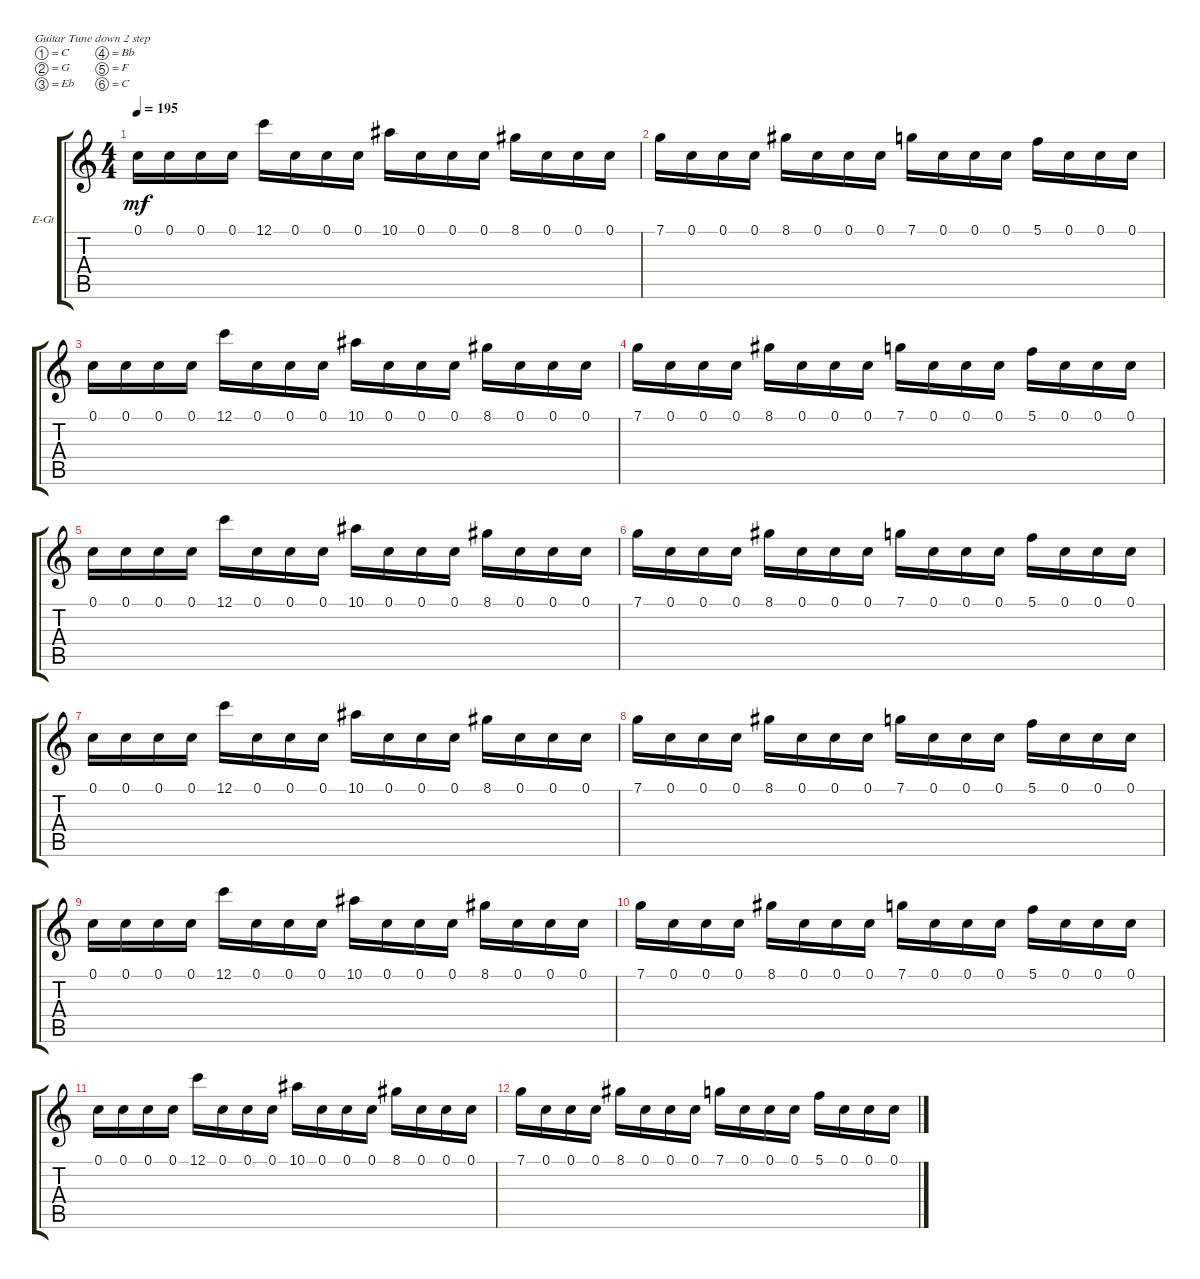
\defaultSystemsLayout 4
\bracketExtendMode groupsimilarinstruments
\firstSystemTrackNameOrientation horizontal
\otherSystemsTrackNameOrientation horizontal
\track ("Electric Guitar" "E-Gt") {instrument distortionguitar}
\staff {score tabs}
\tuning (C4 G3 Eb3 Bb2 F2 C2)
\ts (4 4)
\tempo 195
\clef g2
\ks c
0.1.16{dy mf} 0.1.16 0.1.16 0.1.16 12.1.16 0.1.16 0.1.16 0.1.16 10.1.16 0.1.16 0.1.16 0.1.16 8.1.16 0.1.16 0.1.16 0.1.16 |
7.1.16 0.1.16 0.1.16 0.1.16 8.1.16 0.1.16 0.1.16 0.1.16 7.1.16 0.1.16 0.1.16 0.1.16 5.1.16 0.1.16 0.1.16 0.1.16 |
0.1.16 0.1.16 0.1.16 0.1.16 12.1.16 0.1.16 0.1.16 0.1.16 10.1.16 0.1.16 0.1.16 0.1.16 8.1.16 0.1.16 0.1.16 0.1.16 |
7.1.16 0.1.16 0.1.16 0.1.16 8.1.16 0.1.16 0.1.16 0.1.16 7.1.16 0.1.16 0.1.16 0.1.16 5.1.16 0.1.16 0.1.16 0.1.16 |
0.1.16 0.1.16 0.1.16 0.1.16 12.1.16 0.1.16 0.1.16 0.1.16 10.1.16 0.1.16 0.1.16 0.1.16 8.1.16 0.1.16 0.1.16 0.1.16 |
7.1.16 0.1.16 0.1.16 0.1.16 8.1.16 0.1.16 0.1.16 0.1.16 7.1.16 0.1.16 0.1.16 0.1.16 5.1.16 0.1.16 0.1.16 0.1.16 |
0.1.16 0.1.16 0.1.16 0.1.16 12.1.16 0.1.16 0.1.16 0.1.16 10.1.16 0.1.16 0.1.16 0.1.16 8.1.16 0.1.16 0.1.16 0.1.16 |
7.1.16 0.1.16 0.1.16 0.1.16 8.1.16 0.1.16 0.1.16 0.1.16 7.1.16 0.1.16 0.1.16 0.1.16 5.1.16 0.1.16 0.1.16 0.1.16 |
0.1.16 0.1.16 0.1.16 0.1.16 12.1.16 0.1.16 0.1.16 0.1.16 10.1.16 0.1.16 0.1.16 0.1.16 8.1.16 0.1.16 0.1.16 0.1.16 |
7.1.16 0.1.16 0.1.16 0.1.16 8.1.16 0.1.16 0.1.16 0.1.16 7.1.16 0.1.16 0.1.16 0.1.16 5.1.16 0.1.16 0.1.16 0.1.16 |
0.1.16 0.1.16 0.1.16 0.1.16 12.1.16 0.1.16 0.1.16 0.1.16 10.1.16 0.1.16 0.1.16 0.1.16 8.1.16 0.1.16 0.1.16 0.1.16 |
7.1.16 0.1.16 0.1.16 0.1.16 8.1.16 0.1.16 0.1.16 0.1.16 7.1.16 0.1.16 0.1.16 0.1.16 5.1.16 0.1.16 0.1.16 0.1.16
